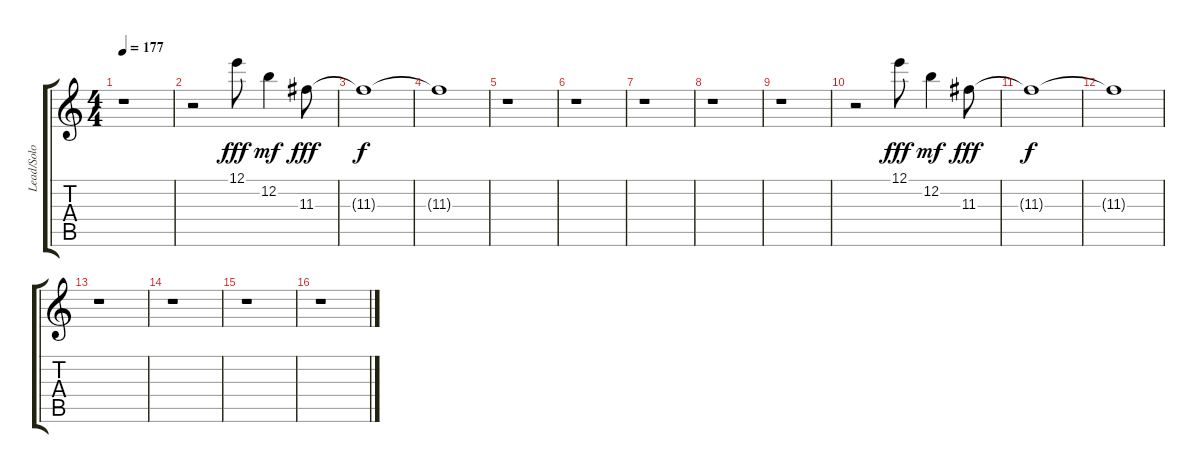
\track ("Lead/Solo Guitar" "Lead/Solo ") {instrument overdrivenguitar}
\staff {score tabs}
\tuning (E4 B3 G3 D3 A2 E2) {hide}
\ts (4 4)
\tempo 177
\clef g2
\ks c
r.1{dy fff} |
r.2 12.1.8 12.2.4{dy mf} 11.3.8{dy fff} |
11.3{t}.1{dy f} |
11.3{t}.1 |
r.1 |
r.1 |
r.1 |
r.1 |
r.1 |
r.2 12.1.8{dy fff} 12.2.4{dy mf} 11.3.8{dy fff} |
11.3{t}.1{dy f} |
11.3{t}.1 |
r.1 |
r.1 |
r.1 |
r.1
